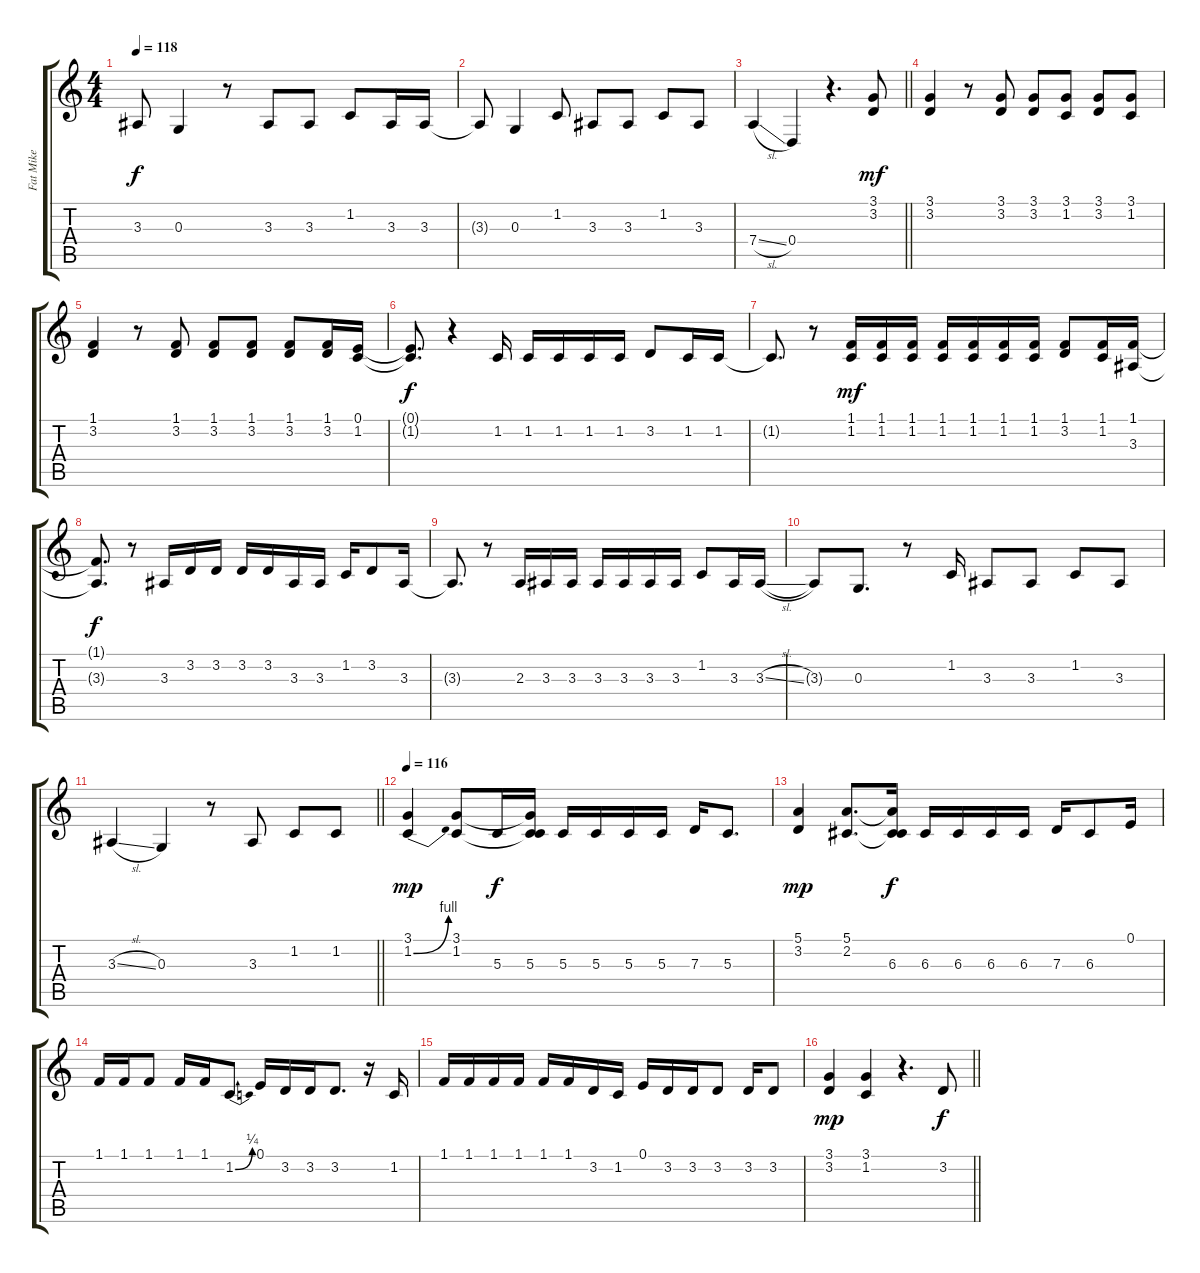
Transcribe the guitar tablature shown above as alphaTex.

\track ("Fat Mike" "Fat Mike") {instrument bassoon}
\staff {score tabs}
\tuning (E4 B3 G3 D3 A2 E2) {hide}
\ts (4 4)
\tempo 118
\clef g2
\ks c
3.3{t}.8{dy f} 0.3.4 r.8 3.3.8 3.3.8 1.2.8 3.3.16 3.3.16 |
3.3{t}.8 0.3.4 1.2.8 3.3.8 3.3.8 1.2.8 3.3.8 |
\barLineRight lightlight
7.4{sl}.4 0.4.4 r.4{d} (3.1 3.2).8{dy mf} |
(3.1 3.2).4 r.8 (3.1 3.2).8 (3.1 3.2).8 (3.1 1.2).8 (3.1 3.2).8 (3.1 1.2).8 |
(1.1 3.2).4 r.8 (1.1 3.2).8 (1.1 3.2).8 (1.1 3.2).8 (1.1 3.2).8 (1.1 3.2).16 (0.1 1.2).16 |
(0.1{t} 1.2{t}).8{d dy f} r.4 1.2.16 1.2.16 1.2.16 1.2.16 1.2.16 3.2.8 1.2.16 1.2.16 |
1.2{t}.8{d} r.8 (1.1 1.2).16{dy mf} (1.1 1.2).16 (1.1 1.2).16 (1.1 1.2).16 (1.1 1.2).16 (1.1 1.2).16 (1.1 1.2).16 (1.1 3.2).8 (1.1 1.2).16 (1.1 3.3).16 |
(1.1{t} 3.3{t}).8{d dy f} r.8 3.3.16 3.2.16 3.2.16 3.2.16 3.2.16 3.3.16 3.3.16 1.2.16 3.2.8 3.3.16 |
3.3{t}.8{d} r.8 2.3.16 3.3.16 3.3.16 3.3.16 3.3.16 3.3.16 3.3.16 1.2.8 3.3.16 3.3{sl}.16 |
3.3{t}.8 0.3.8{d} r.8 1.2.16 3.3.8 3.3.8 1.2.8 3.3.8 |
\barLineRight lightlight
3.3{sl}.4 0.3.4 r.8 3.3.8 1.2.8 1.2.8 |
\section ("" "")
\tempo 116
(3.1 1.2{be (bend 0 0 60 4)}).4{dy mp} (3.1 1.2).8 5.3.16{dy f} (3.1{t} 1.2{t} 5.3).16 5.3.16 5.3.16 5.3.16 5.3.16 7.3.16 5.3.8{d} |
(5.1 3.2).4{dy mp} (5.1 2.2).8{d} (5.1{t} 2.2{t} 6.3).16{dy f} 6.3.16 6.3.16 6.3.16 6.3.16 7.3.16 6.3.8 0.1.16 |
1.1.16 1.1.16 1.1.8 1.1.16 1.1.16 1.2{be (bend 0 0 60 1)}.8 0.1.16 3.2.16 3.2.16 3.2.8{d} r.16 1.2.16 |
1.1.16 1.1.16 1.1.16 1.1.16 1.1.16 1.1.16 3.2.16 1.2.16 0.1.16 3.2.16 3.2.16 3.2.8 3.2.16 3.2.8 |
\barLineRight lightlight
(3.1 3.2).4{dy mp} (3.1 1.2).4 r.4{d} 3.2.8{dy f}
